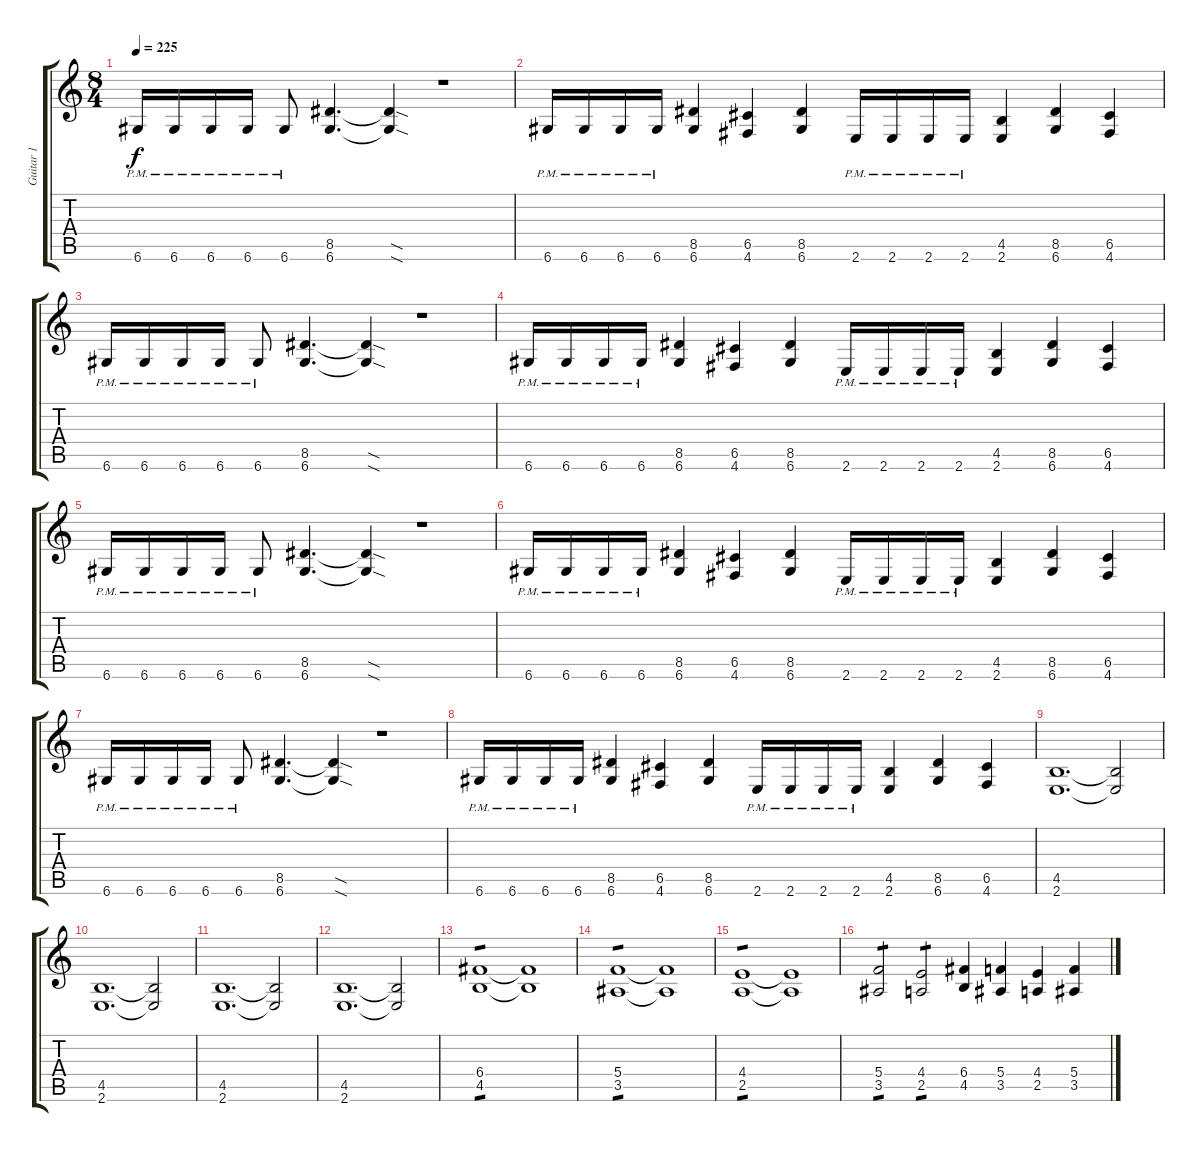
\track ("Guitar 1" "Guitar 1") {instrument distortionguitar}
\staff {score tabs}
\tuning (D4 A3 F3 C3 G2 D2) {hide}
\ts (8 4)
\tempo 225
\clef g2
\ks c
6.6{pm}.16{dy f} 6.6{pm}.16 6.6{pm}.16 6.6{pm}.16 6.6{pm}.8 (8.5 6.6).4{d} (8.5{sod t} 6.6{sod t}).4 r.1 |
6.6{pm}.16 6.6{pm}.16 6.6{pm}.16 6.6{pm}.16 (8.5 6.6).4 (6.5 4.6).4 (8.5 6.6).4 2.6{pm}.16 2.6{pm}.16 2.6{pm}.16 2.6{pm}.16 (4.5 2.6).4 (8.5 6.6).4 (6.5 4.6).4 |
6.6{pm}.16 6.6{pm}.16 6.6{pm}.16 6.6{pm}.16 6.6{pm}.8 (8.5 6.6).4{d} (8.5{sod t} 6.6{sod t}).4 r.1 |
6.6{pm}.16 6.6{pm}.16 6.6{pm}.16 6.6{pm}.16 (8.5 6.6).4 (6.5 4.6).4 (8.5 6.6).4 2.6{pm}.16 2.6{pm}.16 2.6{pm}.16 2.6{pm}.16 (4.5 2.6).4 (8.5 6.6).4 (6.5 4.6).4 |
6.6{pm}.16 6.6{pm}.16 6.6{pm}.16 6.6{pm}.16 6.6{pm}.8 (8.5 6.6).4{d} (8.5{sod t} 6.6{sod t}).4 r.1 |
6.6{pm}.16 6.6{pm}.16 6.6{pm}.16 6.6{pm}.16 (8.5 6.6).4 (6.5 4.6).4 (8.5 6.6).4 2.6{pm}.16 2.6{pm}.16 2.6{pm}.16 2.6{pm}.16 (4.5 2.6).4 (8.5 6.6).4 (6.5 4.6).4 |
6.6{pm}.16 6.6{pm}.16 6.6{pm}.16 6.6{pm}.16 6.6{pm}.8 (8.5 6.6).4{d} (8.5{sod t} 6.6{sod t}).4 r.1 |
6.6{pm}.16 6.6{pm}.16 6.6{pm}.16 6.6{pm}.16 (8.5 6.6).4 (6.5 4.6).4 (8.5 6.6).4 2.6{pm}.16 2.6{pm}.16 2.6{pm}.16 2.6{pm}.16 (4.5 2.6).4 (8.5 6.6).4 (6.5 4.6).4 |
(4.5 2.6).1{d} (4.5{t} 2.6{t}).2 |
(4.5 2.6).1{d} (4.5{t} 2.6{t}).2 |
(4.5 2.6).1{d} (4.5{t} 2.6{t}).2 |
(4.5 2.6).1{d} (4.5{t} 2.6{t}).2 |
(6.4 4.5).1{tp 1} (6.4{t} 4.5{t}).1 |
(5.4 3.5).1{tp 1} (5.4{t} 3.5{t}).1 |
(4.4 2.5).1{tp 1} (4.4{t} 2.5{t}).1 |
(5.4 3.5).2{tp 1} (4.4 2.5).2{tp 1} (6.4 4.5).4 (5.4 3.5).4 (4.4 2.5).4 (5.4 3.5).4
